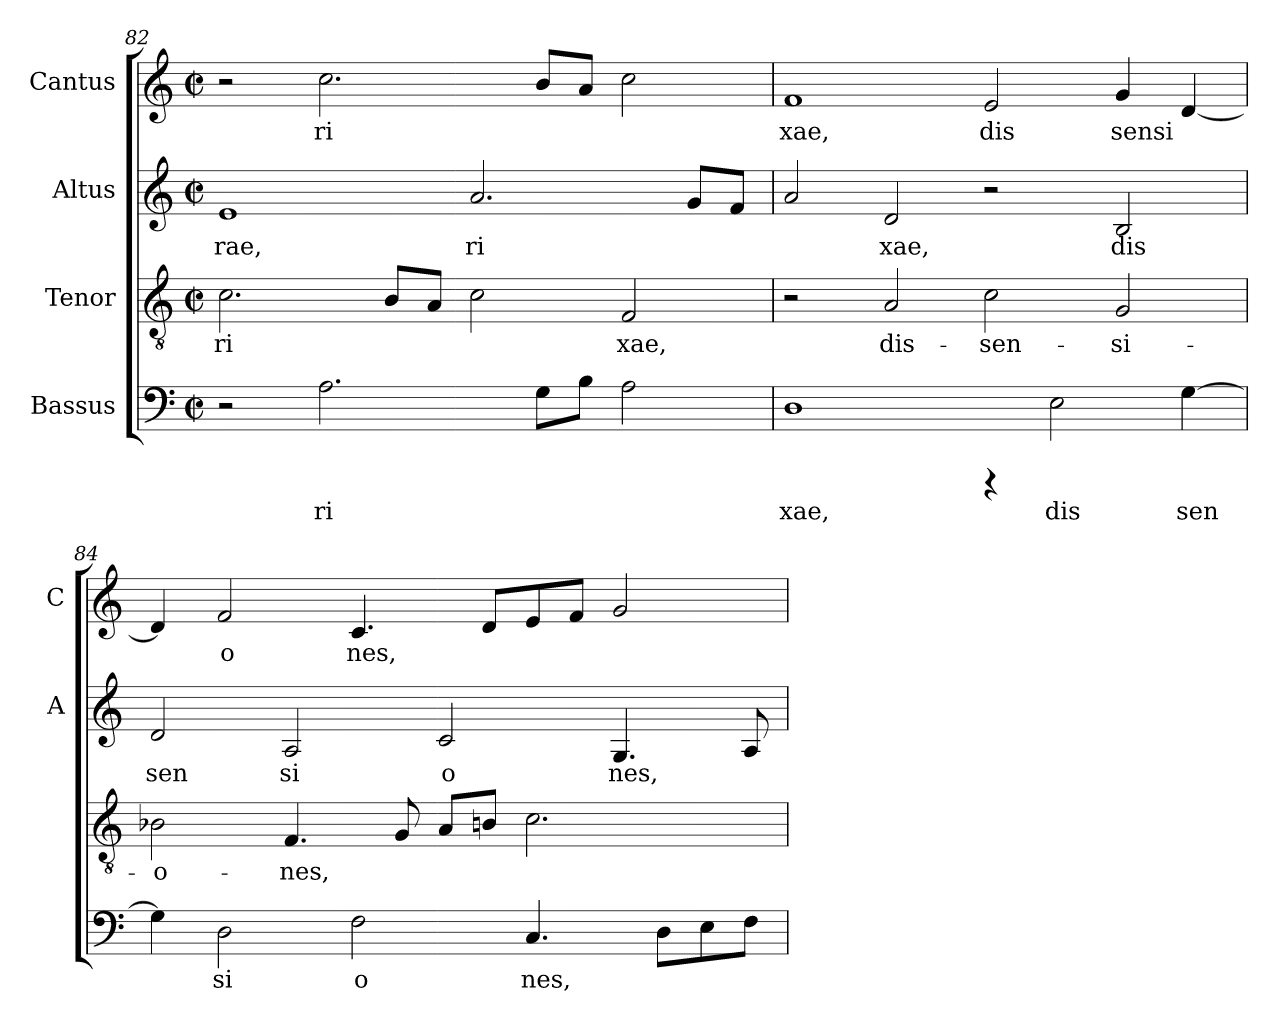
**kern	**text	**kern	**text	**kern	**text	**kern	**text
*part4	*part4	*part3	*part3	*part2	*part2	*part1	*part1
*staff4	*staff4	*staff3	*staff3	*staff2	*staff2	*staff1	*staff1
*I"Bassus	*	*I"Tenor	*	*I"Altus	*	*I"Cantus	*
*	*	*	*	*I'A	*	*I'C	*
!!LO:PB:g=z
*clefF4	*	*clefGv2	*	*clefG2	*	*clefG2	*
*k[]	*	*k[]	*	*k[]	*	*k[]	*
*C:	*	*C:	*	*C:	*	*C:	*
*M2/2	*	*M2/2	*	*M2/2	*	*M2/2	*
*met(c|)	*	*met(c|)	*	*met(c|)	*	*met(c|)	*
=82	=82	=82	=82	=82	=82	=82	=82
!	!	!	!LO:LY:b:cj	!	!LO:LY:b:cj	!	!
2r	.	2.c\	ri-	1e	-rae,	2r	.
!	!LO:LY:b:cj	!	!	!	!	!	!LO:LY:b:cj
2.A\	ri	.	.	.	.	2.cc\	ri
!	!	!	!LO:LY:b:cj	!	!	!	!
.	.	8B/L	--	.	.	.	.
!	!	!	!LO:LY:b:cj	!	!	!	!
.	.	8A/J	--	.	.	.	.
!	!	!	!LO:LY:b:cj	!	!LO:LY:b:cj	!	!
.	.	2c\	--	2.a/	ri	.	.
!	!LO:LY:b:cj	!	!	!	!	!	!LO:LY:b:cj
8G\L	.	.	.	.	.	8b/L	.
!	!LO:LY:b:cj	!	!	!	!	!	!LO:LY:b:cj
8B\J	.	.	.	.	.	8a/J	.
!	!LO:LY:b:cj	!	!LO:LY:b:cj	!	!	!	!LO:LY:b:cj
2A\	.	2F/	-xae,	.	.	2cc\	.
!	!	!	!	!	!LO:LY:b:cj	!	!
.	.	.	.	8g/L	.	.	.
!	!	!	!	!	!LO:LY:b:cj	!	!
.	.	.	.	8f/J	.	.	.
=83	=83	=83	=83	=83	=83	=83	=83
!	!LO:LY:b:cj	!	!	!	!LO:LY:b:cj	!	!LO:LY:b:cj
1D	xae,	2r	.	2a/	.	1f	xae,
!	!	!	!LO:LY:b:cj	!	!LO:LY:b:cj	!	!
.	.	2A/	dis-	2d/	xae,	.	.
!	!	!	!LO:LY:b:cj	!	!	!	!LO:LY:b:cj
4rCCC	.	2c\	-sen-	2r	.	2e/	dis
!	!LO:LY:b:cj	!	!	!	!	!	!
2E\	dis	.	.	.	.	.	.
!	!	!	!LO:LY:b:cj	!	!LO:LY:b:cj	!	!LO:LY:b:cj
.	.	2G/	-si-	2B/	dis	4g/	sensi
!	!LO:LY:b:cj	!	!	!	!	!	!LO:LY:b:cj
[>4G\	sen	.	.	.	.	[<4d/	.
=84	=84	=84	=84	=84	=84	=84	=84
!	!LO:LY:b:cj	!	!LO:LY:b:cj	!	!LO:LY:b:cj	!	!LO:LY:b:cj
4G\]	.	2B-X\	-o-	2d/	sen	4d/]	.
!	!LO:LY:b:cj	!	!	!	!	!	!LO:LY:b:cj
2D\	si	.	.	.	.	2f/	o
!	!	!	!LO:LY:b:cj	!	!LO:LY:b:cj	!	!
.	.	4.F/	-nes,	2A/	si	.	.
!	!LO:LY:b:cj	!	!	!	!	!	!LO:LY:b:cj
2F\	o	.	.	.	.	4.c/	nes,
!	!	!	!LO:LY:b:cj	!	!	!	!
.	.	8G/	.	.	.	.	.
!	!	!	!LO:LY:b:cj	!	!LO:LY:b:cj	!	!
.	.	8A/L	.	2c/	o	.	.
!	!	!	!LO:LY:b:cj	!	!	!	!LO:LY:b:cj
.	.	8Bn/J	.	.	.	8d/L	.
!	!LO:LY:b:cj	!	!LO:LY:b:cj	!	!	!	!LO:LY:b:cj
4.C/	nes,	2.c\	.	.	.	8e/	.
!	!	!	!	!	!	!	!LO:LY:b:cj
.	.	.	.	.	.	8f/J	.
!	!	!	!	!	!LO:LY:b:cj	!	!LO:LY:b:cj
.	.	.	.	4.G/	nes,	2g/	.
!	!LO:LY:b:cj	!	!	!	!	!	!
8D\L	.	.	.	.	.	.	.
!	!LO:LY:b:cj	!	!	!	!	!	!
8E\	.	.	.	.	.	.	.
!	!LO:LY:b:cj	!	!	!	!LO:LY:b:cj	!	!
8F\J	.	.	.	8A/	.	.	.
=	=	=	=	=	=	=	=
*-	*-	*-	*-	*-	*-	*-	*-
